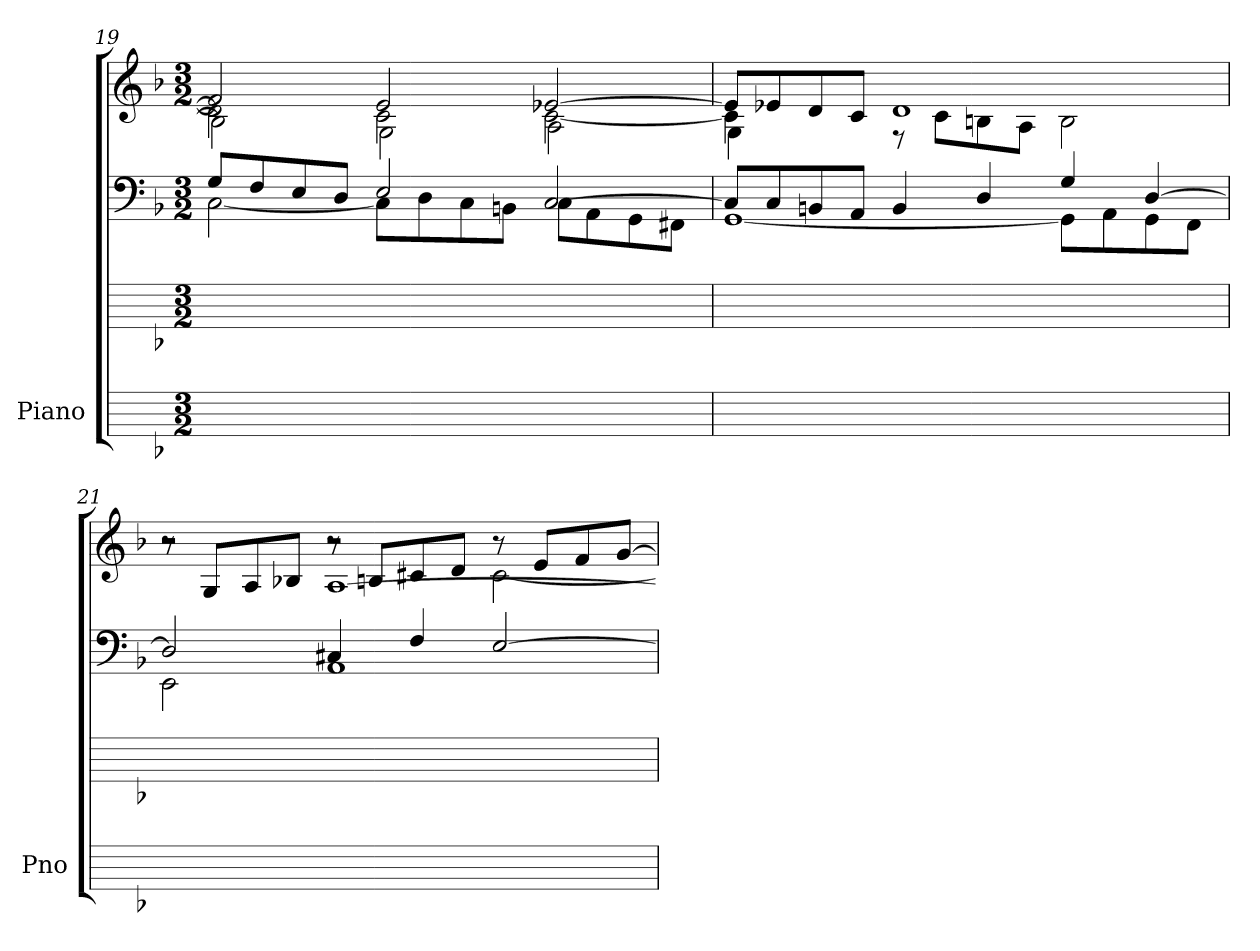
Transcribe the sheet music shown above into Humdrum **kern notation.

**kern	**kern	**kern	**kern
*part1	*part1	*part1	*part1
*staff4	*staff3	*staff2	*staff1
*I"Piano	*	*	*
*I'Pno	*	*	*
*	*	*clefF4	*clefG2
*k[b-]	*k[b-]	*k[b-]	*k[b-]
*F:	*F:	*F:	*F:
*M3/2	*M3/2	*M3/2	*M3/2
=19	=19	=19	=19
*	*	*^	*^
*	*	*	*	*	*^
1.ryy	1.ryy	8GL	[2C\	2f/]	2d\]	2B\]
.	.	8F/	.	.	.	.
.	.	8E/	.	.	.	.
.	.	8D/J	.	.	.	.
.	.	2E/	8CL]	2e/	2c\	2G\
.	.	.	8D\	.	.	.
.	.	.	8C\	.	.	.
.	.	.	8BBn\J	.	.	.
.	.	[2C/	8CL	[2e-X/	[2c\	2A\
.	.	.	8AA	.	.	.
.	.	.	8GG	.	.	.
.	.	.	8FF#XJ	.	.	.
=20	=20	=20	=20	=20	=20	=20
1.ryy	1.ryy	8CL]	[1GG\	8e-L]	4c\]	4G\
.	.	8C/	.	8e-	.	.
.	.	8BBn/	.	8d	4ryy	4ryy
.	.	8AA/J	.	8cJ	.	.
.	.	4BB/	.	1d/	8r	2ryy
.	.	.	.	.	8cL	.
.	.	4D/	.	.	8Bn	.
.	.	.	.	.	8AJ	.
.	.	4G	8GG\L]	.	2B\	2ryy
.	.	.	8AA\	.	.	.
.	.	[4D/	8GG\	.	.	.
.	.	.	8FF\J	.	.	.
!!LO:LB:g=z	!!	!!
=21	=21	=21	=21	=21	=21	=21
1.ryy	1.ryy	2D/]	2EE\	2r	2r	8r
.	.	.	.	.	.	8GL
.	.	.	.	.	.	8A
.	.	.	.	.	.	8B-XJ
.	.	4C#X/	1AA\	2r	8r	[1A\
.	.	.	.	.	8Bn/L	.
.	.	4F/	.	.	8c#X/	.
.	.	.	.	.	8d/J	.
.	.	[2E/	.	8r	[2c#\	.
.	.	.	.	8e/L	.	.
.	.	.	.	8f/	.	.
.	.	.	.	[8g/J	.	.
*	*	*v	*v	*	*	*
*	*	*	*v	*v	*v
=	=	=	=
*-	*-	*-	*-
